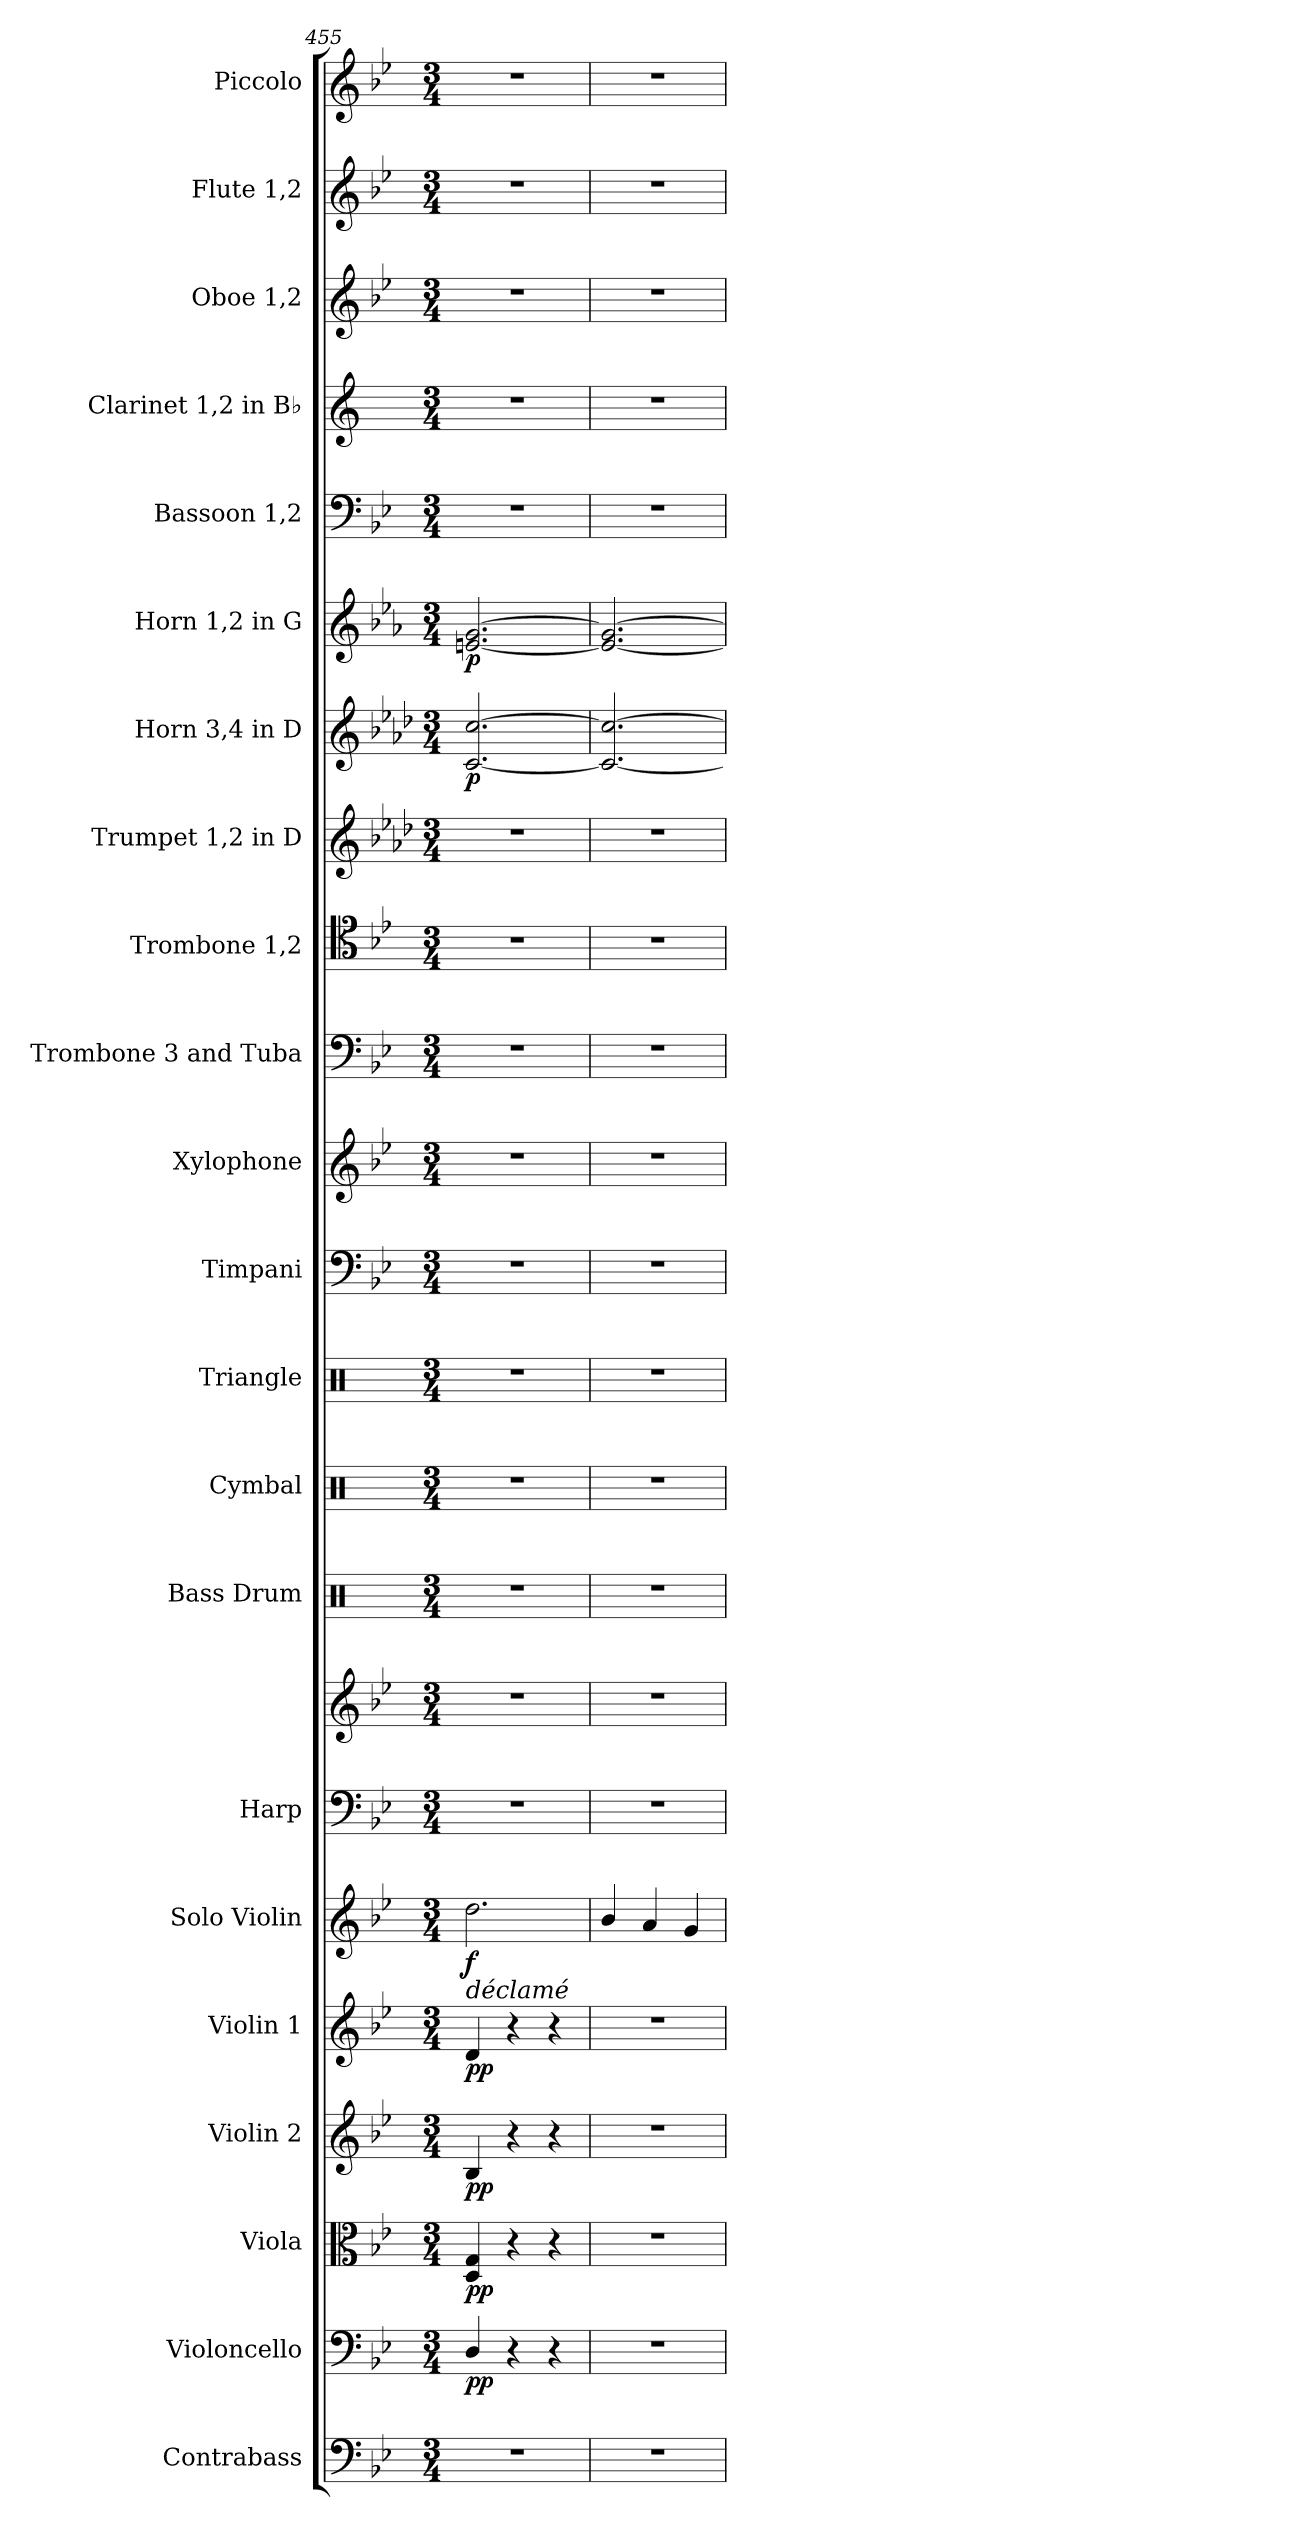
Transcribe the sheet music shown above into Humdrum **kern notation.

**kern	**kern	**dynam	**kern	**dynam	**kern	**dynam	**kern	**dynam	**kern	**dynam	**kern	**kern	**kern	**kern	**kern	**kern	**kern	**kern	**kern	**kern	**kern	**dynam	**kern	**dynam	**kern	**kern	**kern	**kern	**kern
*part22	*part21	*part21	*part20	*part20	*part19	*part19	*part18	*part18	*part17	*part17	*part16	*part16	*part15	*part14	*part13	*part12	*part11	*part10	*part9	*part8	*part7	*part7	*part6	*part6	*part5	*part4	*part3	*part2	*part1
*staff23	*staff22	*staff22	*staff21	*staff21	*staff20	*staff20	*staff19	*staff19	*staff18	*staff18	*staff17	*staff16	*staff15	*staff14	*staff13	*staff12	*staff11	*staff10	*staff9	*staff8	*staff7	*staff7	*staff6	*staff6	*staff5	*staff4	*staff3	*staff2	*staff1
*I"Contrabass	*I"Violoncello	*	*I"Viola	*	*I"Violin 2	*	*I"Violin 1	*	*I"Solo Violin	*	*I"Harp	*	*I"Bass Drum	*I"Cymbal	*I"Triangle	*I"Timpani	*I"Xylophone	*I"Trombone 3 and Tuba	*I"Trombone 1,2	*I"Trumpet 1,2 in D	*I"Horn 3,4 in D	*	*I"Horn 1,2 in G	*	*I"Bassoon 1,2	*I"Clarinet 1,2 in B♭	*I"Oboe 1,2	*I"Flute 1,2	*I"Piccolo
*I'Cb.	*I'Vc.	*	*I'Vla.	*	*I'Vln. 2	*	*I'Vln. 1	*	*I'Solo Vln.	*	*I'Hrp.	*	*I'B.D	*I'Cym.	*I'Trgl.	*I'Timp.	*I'Xyl.	*I'Tbn. 3 and Tba.	*I'Tbn. 1,2	*I'Tpt. 1,2 in D	*I'Hn. 3,4 in D	*	*I'Hn. 1,2 in G	*	*I'Bsn. 1,2	*I'Cl. 1,2 in B♭	*I'Ob. 1,2	*I'Fl. 1,2	*I'Picc.
*clefF4	*clefF4	*	*clefC3	*	*clefG2	*	*clefG2	*	*clefG2	*	*clefF4	*clefG2	*clefX	*clefX	*clefX	*clefF4	*clefG2	*clefF4	*clefC4	*clefG2	*clefG2	*	*clefG2	*	*clefF4	*clefG2	*clefG2	*clefG2	*clefG2
*ITrd7c12	*	*	*	*	*	*	*	*	*	*	*	*	*	*	*	*	*ITrd-7c-12	*	*	*ITrd-1c-2	*ITrd6c10	*	*ITrd5c9	*	*	*ITrd1c2	*	*	*ITrd-7c-12
*k[b-e-]	*k[b-e-]	*	*k[b-e-]	*	*k[b-e-]	*	*k[b-e-]	*	*k[b-e-]	*	*k[b-e-]	*k[b-e-]	*k[]	*k[]	*k[]	*k[b-e-]	*k[b-e-]	*k[b-e-]	*k[b-e-]	*k[b-e-]	*k[b-e-]	*	*k[b-e-a-d-g-c-]	*	*k[b-e-]	*k[b-e-]	*k[b-e-]	*k[b-e-]	*k[b-e-]
*M3/4	*M3/4	*	*M3/4	*	*M3/4	*	*M3/4	*	*M3/4	*	*M3/4	*M3/4	*M3/4	*M3/4	*M3/4	*M3/4	*M3/4	*M3/4	*M3/4	*M3/4	*M3/4	*	*M3/4	*	*M3/4	*M3/4	*M3/4	*M3/4	*M3/4
*MM100	*MM100	*	*MM100	*	*MM100	*	*MM100	*	*MM100	*	*MM100	*MM100	*MM100	*MM100	*MM100	*MM100	*MM100	*MM100	*MM100	*MM100	*MM100	*	*MM100	*	*MM100	*MM100	*MM100	*MM100	*MM100
=455	=455	=455	=455	=455	=455	=455	=455	=455	=455	=455	=455	=455	=455	=455	=455	=455	=455	=455	=455	=455	=455	=455	=455	=455	=455	=455	=455	=455	=455
!	!	!	!	!	!	!	!	!	!LO:TX:b:i:t=déclamé	!	!	!	!	!	!	!	!	!	!	!	!	!	!	!	!	!	!	!	!
!	!	!LO:DY:b	!	!LO:DY:b	!	!LO:DY:b	!	!LO:DY:b	!	!LO:DY:b	!	!	!	!	!	!	!	!	!	!	!	!LO:DY:b	!	!LO:DY:b	!	!	!	!	!
2.r	4D/	pp	4D/ 4G/	pp	4B-/	pp	4d/	pp	2.dd\	f	2.r	2.r	2.r	2.r	2.r	2.r	2.r	2.r	2.r	2.r	[2.D/ [2.d/	p	[2.Gn/ [2.B-/	p	2.r	2.r	2.r	2.r	2.r
.	4r	.	4r	.	4r	.	4r	.	.	.	.	.	.	.	.	.	.	.	.	.	.	.	.	.	.	.	.	.	.
.	4r	.	4r	.	4r	.	4r	.	.	.	.	.	.	.	.	.	.	.	.	.	.	.	.	.	.	.	.	.	.
=456	=456	=456	=456	=456	=456	=456	=456	=456	=456	=456	=456	=456	=456	=456	=456	=456	=456	=456	=456	=456	=456	=456	=456	=456	=456	=456	=456	=456	=456
2.r	2.r	.	2.r	.	2.r	.	2.r	.	4b-/	.	2.r	2.r	2.r	2.r	2.r	2.r	2.r	2.r	2.r	2.r	2.D/_ 2.d/_	.	2.G/_ 2.B-/_	.	2.r	2.r	2.r	2.r	2.r
.	.	.	.	.	.	.	.	.	4a/	.	.	.	.	.	.	.	.	.	.	.	.	.	.	.	.	.	.	.	.
.	.	.	.	.	.	.	.	.	4g/	.	.	.	.	.	.	.	.	.	.	.	.	.	.	.	.	.	.	.	.
=	=	=	=	=	=	=	=	=	=	=	=	=	=	=	=	=	=	=	=	=	=	=	=	=	=	=	=	=	=
*-	*-	*-	*-	*-	*-	*-	*-	*-	*-	*-	*-	*-	*-	*-	*-	*-	*-	*-	*-	*-	*-	*-	*-	*-	*-	*-	*-	*-	*-
